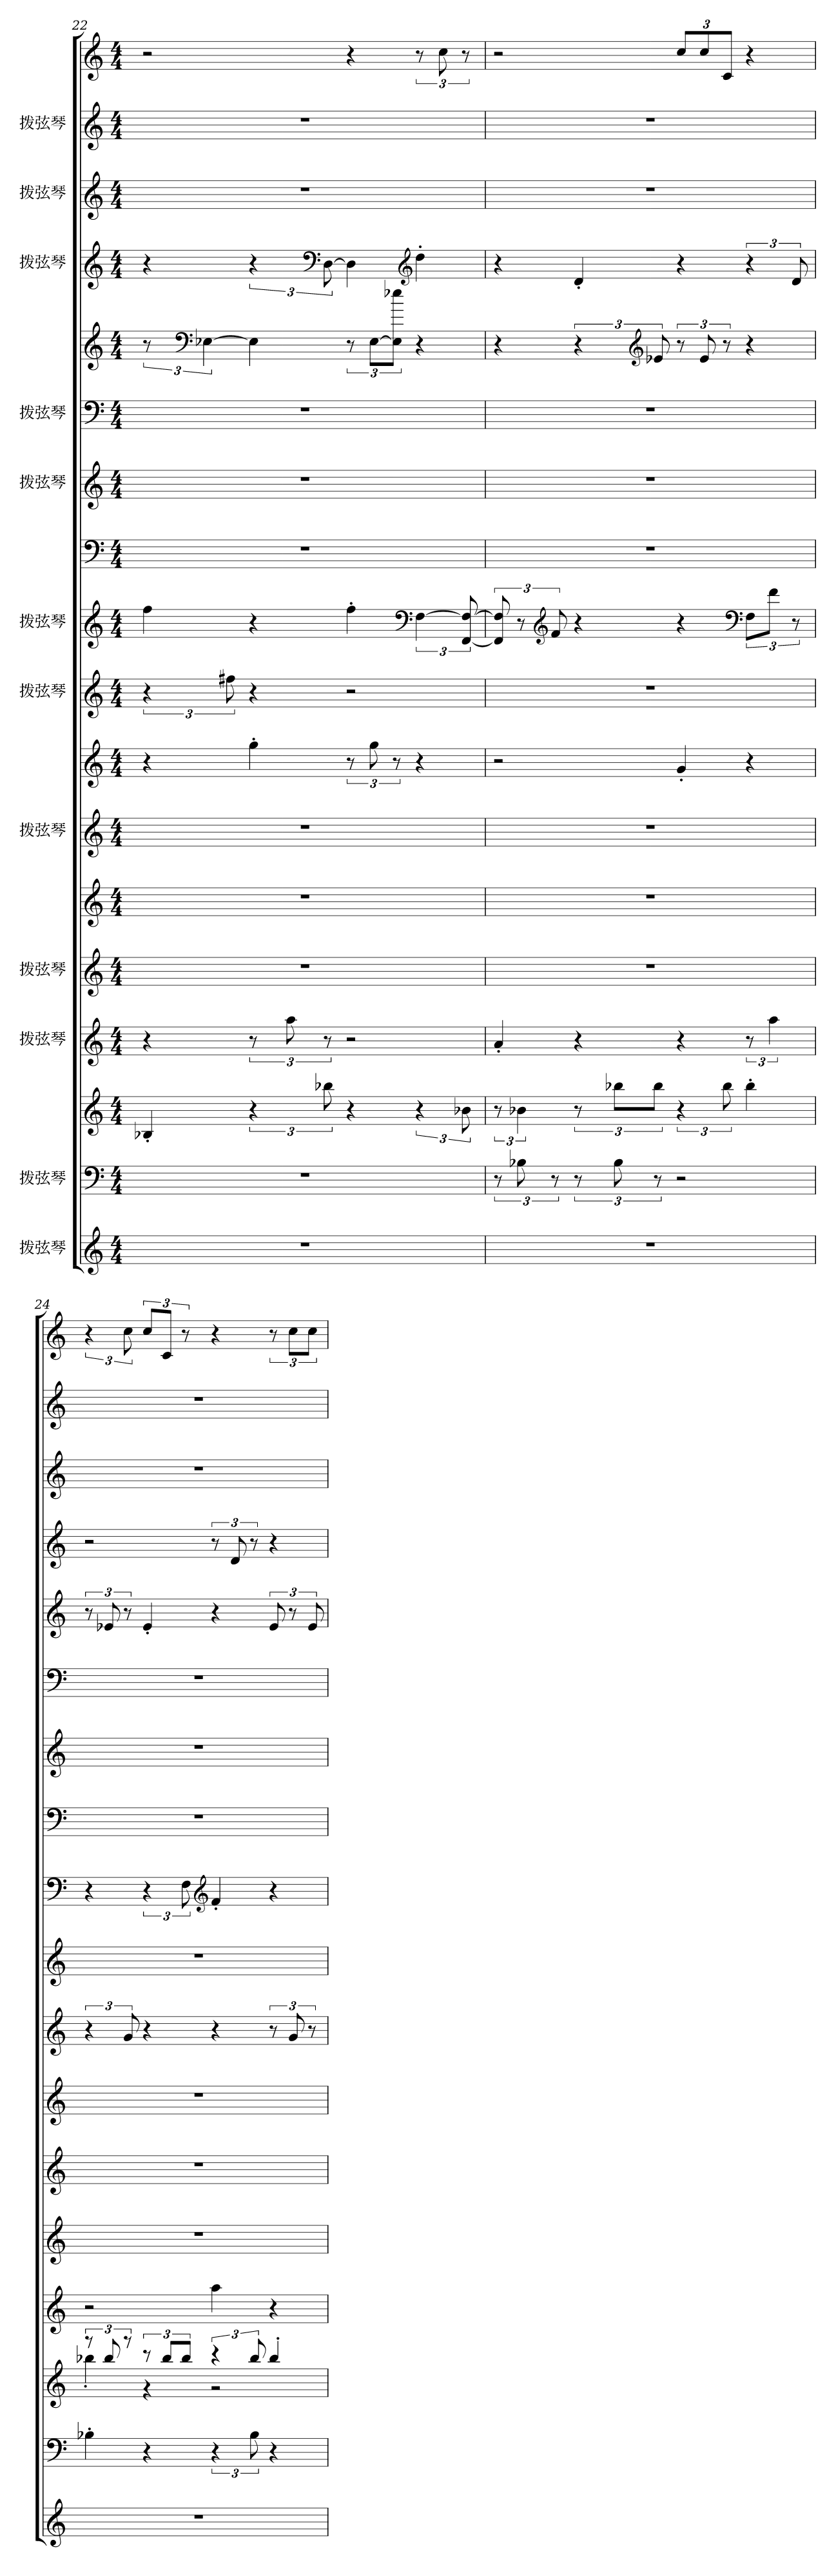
**kern	**kern	**kern	**kern	**kern	**kern	**kern	**kern	**kern	**kern	**kern	**kern	**kern	**kern	**kern	**kern	**kern	**kern
*part12	*part11	*part11	*part10	*part9	*part9	*part8	*part8	*part7	*part6	*part6	*part5	*part4	*part4	*part3	*part2	*part1	*part1
*staff18	*staff17	*staff16	*staff15	*staff14	*staff13	*staff12	*staff11	*staff10	*staff9	*staff8	*staff7	*staff6	*staff5	*staff4	*staff3	*staff2	*staff1
*I"拨弦琴	*I"拨弦琴	*	*I"拨弦琴	*I"拨弦琴	*	*I"拨弦琴	*	*I"拨弦琴	*I"拨弦琴	*	*I"拨弦琴	*I"拨弦琴	*	*I"拨弦琴	*I"拨弦琴	*I"拨弦琴	*
!!LO:PB:g=z
*clefG2	*clefF4	*clefG2	*clefG2	*clefG2	*clefG2	*clefG2	*clefG2	*clefG2	*clefG2	*clefF4	*clefG2	*clefF4	*clefG2	*clefG2	*clefG2	*clefG2	*clefG2
*k[]	*k[]	*k[]	*k[]	*k[]	*k[]	*k[]	*k[]	*k[]	*k[]	*k[]	*k[]	*k[]	*k[]	*k[]	*k[]	*k[]	*k[]
*M4/4	*M4/4	*M4/4	*M4/4	*M4/4	*M4/4	*M4/4	*M4/4	*M4/4	*M4/4	*M4/4	*M4/4	*M4/4	*M4/4	*M4/4	*M4/4	*M4/4	*M4/4
=22	=22	=22	=22	=22	=22	=22	=22	=22	=22	=22	=22	=22	=22	=22	=22	=22	=22
1r	1r	4B-X'/	4r	1r	1r	1r	4r	6r	4ff\	1r	1r	1r	12r	4r	1r	1r	2r
*	*	*	*	*	*	*	*	*	*	*	*	*	*clefF4	*	*	*	*
.	.	.	.	.	.	.	.	.	.	.	.	.	[6E-X\	.	.	.	.
.	.	.	.	.	.	.	.	12ff#X\	.	.	.	.	.	.	.	.	.
.	.	6r	12r	.	.	.	4gg'\	4r	4r	.	.	.	4E-\]	6r	.	.	.
.	.	.	12aa\	.	.	.	.	.	.	.	.	.	.	.	.	.	.
*	*	*	*	*	*	*	*	*	*	*	*	*	*	*clefF4	*	*	*
.	.	12bb-X\	12r	.	.	.	.	.	.	.	.	.	.	[12D\	.	.	.
.	.	4r	2r	.	.	.	12r	2r	4ff'\	.	.	.	12r	4D\]	.	.	4r
.	.	.	.	.	.	.	12gg\	.	.	.	.	.	[12E-\L	.	.	.	.
.	.	.	.	.	.	.	12r	.	.	.	.	.	12E-\] 12ee-X\J	.	.	.	.
*	*	*	*	*	*	*	*	*	*clefF4	*	*	*	*	*clefG2	*	*	*
.	.	6r	.	.	.	.	4r	.	[6F\	.	.	.	4r	4dd'\	.	.	12r
.	.	.	.	.	.	.	.	.	.	.	.	.	.	.	.	.	12cc\
.	.	12b-X\	.	.	.	.	.	.	[12FF/ 12F/_	.	.	.	.	.	.	.	12r
=23	=23	=23	=23	=23	=23	=23	=23	=23	=23	=23	=23	=23	=23	=23	=23	=23	=23
1r	12r	12r	4a'/	1r	1r	1r	2r	1r	12FF/] 12F/]	1r	1r	1r	4r	4r	1r	1r	2r
.	12B-X\	6b-X\	.	.	.	.	.	.	12r	.	.	.	.	.	.	.	.
*	*	*	*	*	*	*	*	*	*clefG2	*	*	*	*	*	*	*	*
.	12r	.	.	.	.	.	.	.	12f/	.	.	.	.	.	.	.	.
.	12r	12r	4r	.	.	.	.	.	4r	.	.	.	6r	4d'/	.	.	.
.	12B-\	12bb-X\L	.	.	.	.	.	.	.	.	.	.	.	.	.	.	.
*	*	*	*	*	*	*	*	*	*	*	*	*	*clefG2	*	*	*	*
.	12r	12bb-\J	.	.	.	.	.	.	.	.	.	.	12e-X/	.	.	.	.
*	*	*	*	*	*	*	*	*	*	*	*	*	*	*	*	*	*Xbrackettup
.	2r	6r	4r	.	.	.	4g'/	.	4r	.	.	.	12r	4r	.	.	12cc/L
.	.	.	.	.	.	.	.	.	.	.	.	.	12e-/	.	.	.	12cc/
.	.	12bb-\	.	.	.	.	.	.	.	.	.	.	12r	.	.	.	12c/J
*	*	*	*	*	*	*	*	*	*clefF4	*	*	*	*	*	*	*	*
.	.	4bb-'\	12r	.	.	.	4r	.	12F\L	.	.	.	4r	6r	.	.	4r
.	.	.	6aa\	.	.	.	.	.	12f\J	.	.	.	.	.	.	.	.
.	.	.	.	.	.	.	.	.	12r	.	.	.	.	12d/	.	.	.
!!LO:PB:g=z
=24	=24	=24	=24	=24	=24	=24	=24	=24	=24	=24	=24	=24	=24	=24	=24	=24	=24
*	*	*^	*	*	*	*	*	*	*	*	*	*	*	*	*	*	*
*	*	*	*	*	*	*	*	*	*	*	*	*	*	*	*	*	*	*brackettup
1r	4B-X'\	12r	4bb-X'\	2r	1r	1r	1r	6r	1r	4r	1r	1r	1r	12r	2r	1r	1r	6r
.	.	12bb-/	.	.	.	.	.	.	.	.	.	.	.	12e-X/	.	.	.	.
.	.	12r	.	.	.	.	.	12g/	.	.	.	.	.	12r	.	.	.	12cc\
.	4r	12r	4r	.	.	.	.	4r	.	6r	.	.	.	4e-'/	.	.	.	12cc/L
.	.	12bb-/L	.	.	.	.	.	.	.	.	.	.	.	.	.	.	.	12c/J
.	.	12bb-/J	.	.	.	.	.	.	.	12F\	.	.	.	.	.	.	.	12r
*	*	*	*	*	*	*	*	*	*	*clefG2	*	*	*	*	*	*	*	*
.	6r	6r	2r	4aa\	.	.	.	4r	.	4f'/	.	.	.	4r	12r	.	.	4r
.	.	.	.	.	.	.	.	.	.	.	.	.	.	.	12d/	.	.	.
.	12B-\	12bb-/	.	.	.	.	.	.	.	.	.	.	.	.	12r	.	.	.
.	4r	4bb-'/	.	4r	.	.	.	12r	.	4r	.	.	.	12e-/	4r	.	.	12r
.	.	.	.	.	.	.	.	12g/	.	.	.	.	.	12r	.	.	.	12cc\L
.	.	.	.	.	.	.	.	12r	.	.	.	.	.	12e-/	.	.	.	12cc\J
*	*	*v	*v	*	*	*	*	*	*	*	*	*	*	*	*	*	*	*
=	=	=	=	=	=	=	=	=	=	=	=	=	=	=	=	=	=
*-	*-	*-	*-	*-	*-	*-	*-	*-	*-	*-	*-	*-	*-	*-	*-	*-	*-
